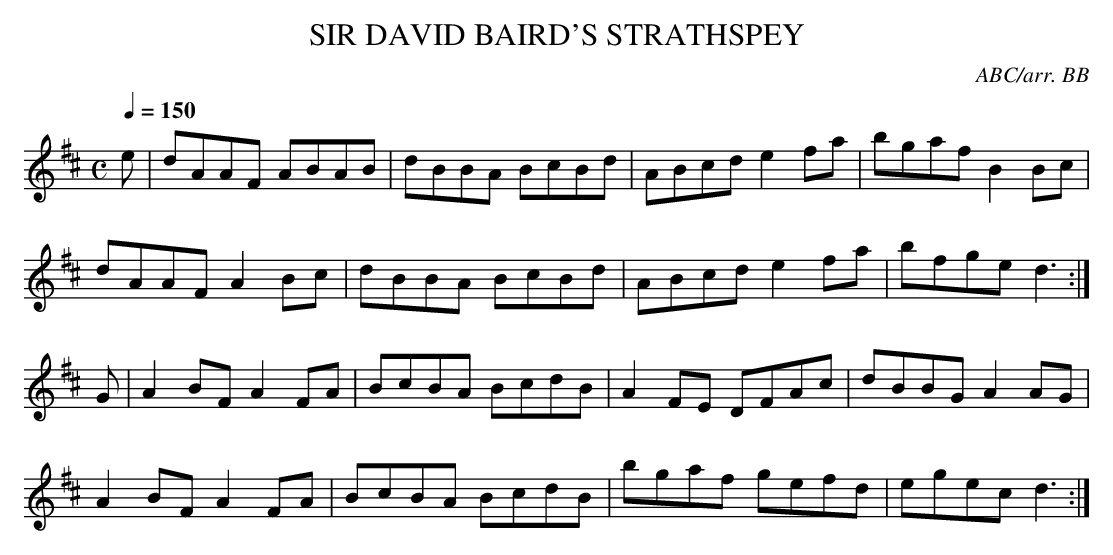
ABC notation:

X:1
T:SIR DAVID BAIRD'S STRATHSPEY
C:ABC/arr. BB
Y:"Scotch"
"Irish" hornpipe!
Q:1/4=150
M:C
L:1/8
K:D
e|dAAF ABAB|dBBA BcBd|ABcd e2fa|bgaf B2Bc|
dAAF A2Bc|dBBA BcBd|ABcd e2fa|bfge d3 :|
G|A2BF A2FA|BcBA BcdB|A2FE DFAc|dBBG A2AG|
A2BF A2FA|BcBA BcdB|bgaf gefd|egec d3 :|
